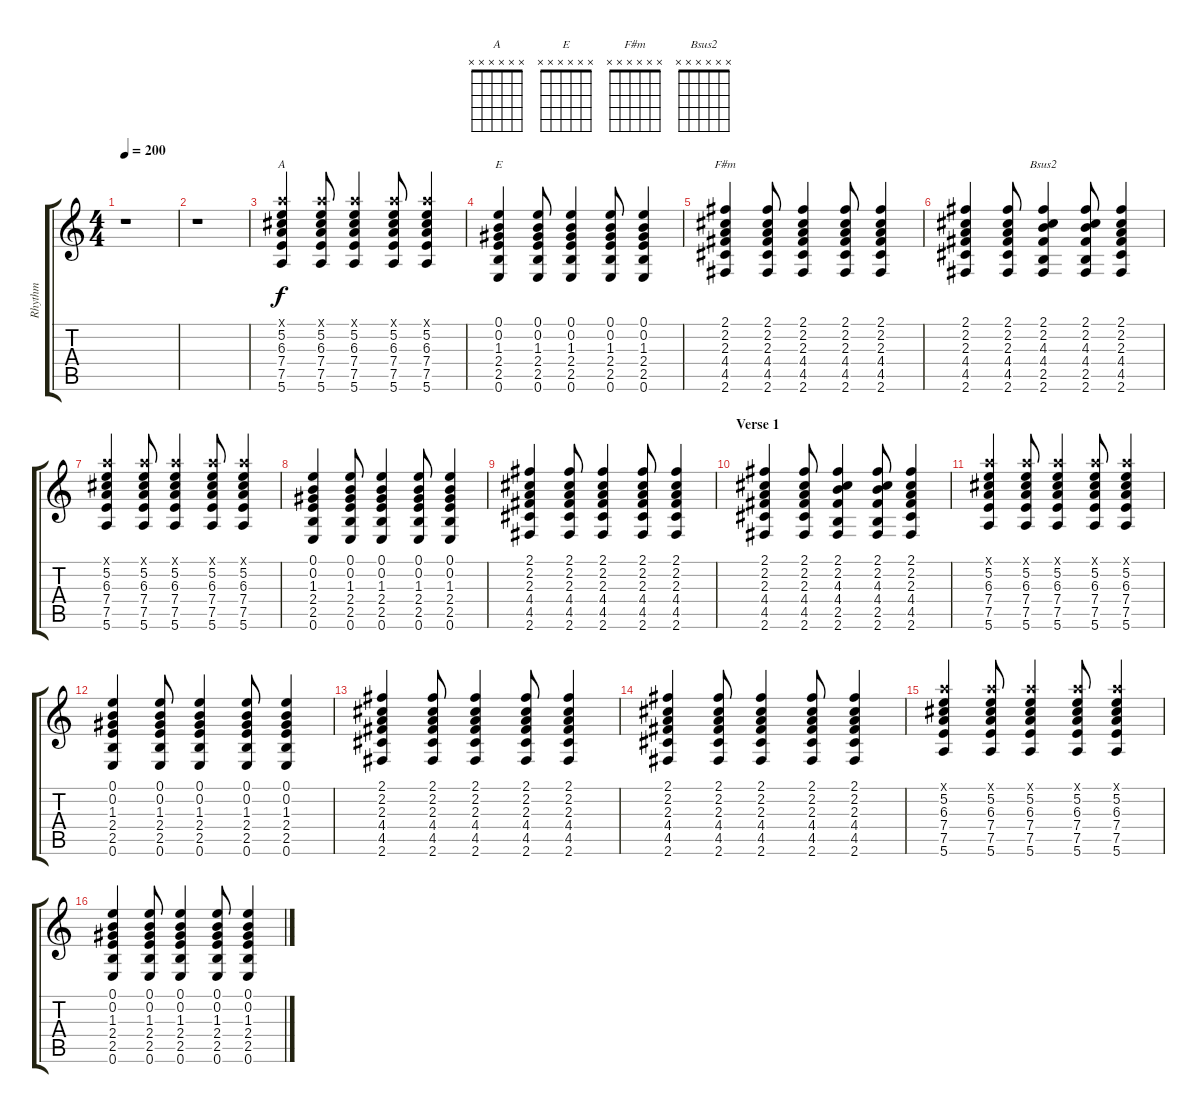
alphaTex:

\track ("Rhythm" "Rhythm") {instrument overdrivenguitar}
\staff {score tabs}
\tuning (E4 B3 G3 D3 A2 E2) {hide}
\chord ("A" x x x x x x)
\chord ("E" x x x x x x)
\chord ("F#m" x x x x x x)
\chord ("Bsus2" x x x x x x)
\ts (4 4)
\tempo 200
\clef g2
\ks c
r.1{dy f instrument overdrivenguitar} |
r.1 |
(5.1{x} 5.2 6.3 7.4 7.5 5.6).4{ch "A"} (5.1{x} 5.2 6.3 7.4 7.5 5.6).8 (5.1{x} 5.2 6.3 7.4 7.5 5.6).4 (5.1{x} 5.2 6.3 7.4 7.5 5.6).8 (5.1{x} 5.2 6.3 7.4 7.5 5.6).4 |
(0.1 0.2 1.3 2.4 2.5 0.6).4{ch "E"} (0.1 0.2 1.3 2.4 2.5 0.6).8 (0.1 0.2 1.3 2.4 2.5 0.6).4 (0.1 0.2 1.3 2.4 2.5 0.6).8 (0.1 0.2 1.3 2.4 2.5 0.6).4 |
(2.1 2.2 2.3 4.4 4.5 2.6).4{ch "F#m"} (2.1 2.2 2.3 4.4 4.5 2.6).8 (2.1 2.2 2.3 4.4 4.5 2.6).4 (2.1 2.2 2.3 4.4 4.5 2.6).8 (2.1 2.2 2.3 4.4 4.5 2.6).4 |
(2.1 2.2 2.3 4.4 4.5 2.6).4 (2.1 2.2 2.3 4.4 4.5 2.6).8 (2.1 2.2 4.3 4.4 2.5 2.6).4{ch "Bsus2"} (2.1 2.2 4.3 4.4 2.5 2.6).8 (2.1 2.2 2.3 4.4 4.5 2.6).4 |
(5.1{x} 5.2 6.3 7.4 7.5 5.6).4 (5.1{x} 5.2 6.3 7.4 7.5 5.6).8 (5.1{x} 5.2 6.3 7.4 7.5 5.6).4 (5.1{x} 5.2 6.3 7.4 7.5 5.6).8 (5.1{x} 5.2 6.3 7.4 7.5 5.6).4 |
(0.1 0.2 1.3 2.4 2.5 0.6).4 (0.1 0.2 1.3 2.4 2.5 0.6).8 (0.1 0.2 1.3 2.4 2.5 0.6).4 (0.1 0.2 1.3 2.4 2.5 0.6).8 (0.1 0.2 1.3 2.4 2.5 0.6).4 |
(2.1 2.2 2.3 4.4 4.5 2.6).4 (2.1 2.2 2.3 4.4 4.5 2.6).8 (2.1 2.2 2.3 4.4 4.5 2.6).4 (2.1 2.2 2.3 4.4 4.5 2.6).8 (2.1 2.2 2.3 4.4 4.5 2.6).4 |
\section ("" "Verse 1")
(2.1 2.2 2.3 4.4 4.5 2.6).4 (2.1 2.2 2.3 4.4 4.5 2.6).8 (2.1 2.2 4.3 4.4 2.5 2.6).4 (2.1 2.2 4.3 4.4 2.5 2.6).8 (2.1 2.2 2.3 4.4 4.5 2.6).4 |
(5.1{x} 5.2 6.3 7.4 7.5 5.6).4 (5.1{x} 5.2 6.3 7.4 7.5 5.6).8 (5.1{x} 5.2 6.3 7.4 7.5 5.6).4 (5.1{x} 5.2 6.3 7.4 7.5 5.6).8 (5.1{x} 5.2 6.3 7.4 7.5 5.6).4 |
(0.1 0.2 1.3 2.4 2.5 0.6).4 (0.1 0.2 1.3 2.4 2.5 0.6).8 (0.1 0.2 1.3 2.4 2.5 0.6).4 (0.1 0.2 1.3 2.4 2.5 0.6).8 (0.1 0.2 1.3 2.4 2.5 0.6).4 |
(2.1 2.2 2.3 4.4 4.5 2.6).4 (2.1 2.2 2.3 4.4 4.5 2.6).8 (2.1 2.2 2.3 4.4 4.5 2.6).4 (2.1 2.2 2.3 4.4 4.5 2.6).8 (2.1 2.2 2.3 4.4 4.5 2.6).4 |
(2.1 2.2 2.3 4.4 4.5 2.6).4 (2.1 2.2 2.3 4.4 4.5 2.6).8 (2.1 2.2 2.3 4.4 4.5 2.6).4 (2.1 2.2 2.3 4.4 4.5 2.6).8 (2.1 2.2 2.3 4.4 4.5 2.6).4 |
(5.1{x} 5.2 6.3 7.4 7.5 5.6).4 (5.1{x} 5.2 6.3 7.4 7.5 5.6).8 (5.1{x} 5.2 6.3 7.4 7.5 5.6).4 (5.1{x} 5.2 6.3 7.4 7.5 5.6).8 (5.1{x} 5.2 6.3 7.4 7.5 5.6).4 |
(0.1 0.2 1.3 2.4 2.5 0.6).4 (0.1 0.2 1.3 2.4 2.5 0.6).8 (0.1 0.2 1.3 2.4 2.5 0.6).4 (0.1 0.2 1.3 2.4 2.5 0.6).8 (0.1 0.2 1.3 2.4 2.5 0.6).4
